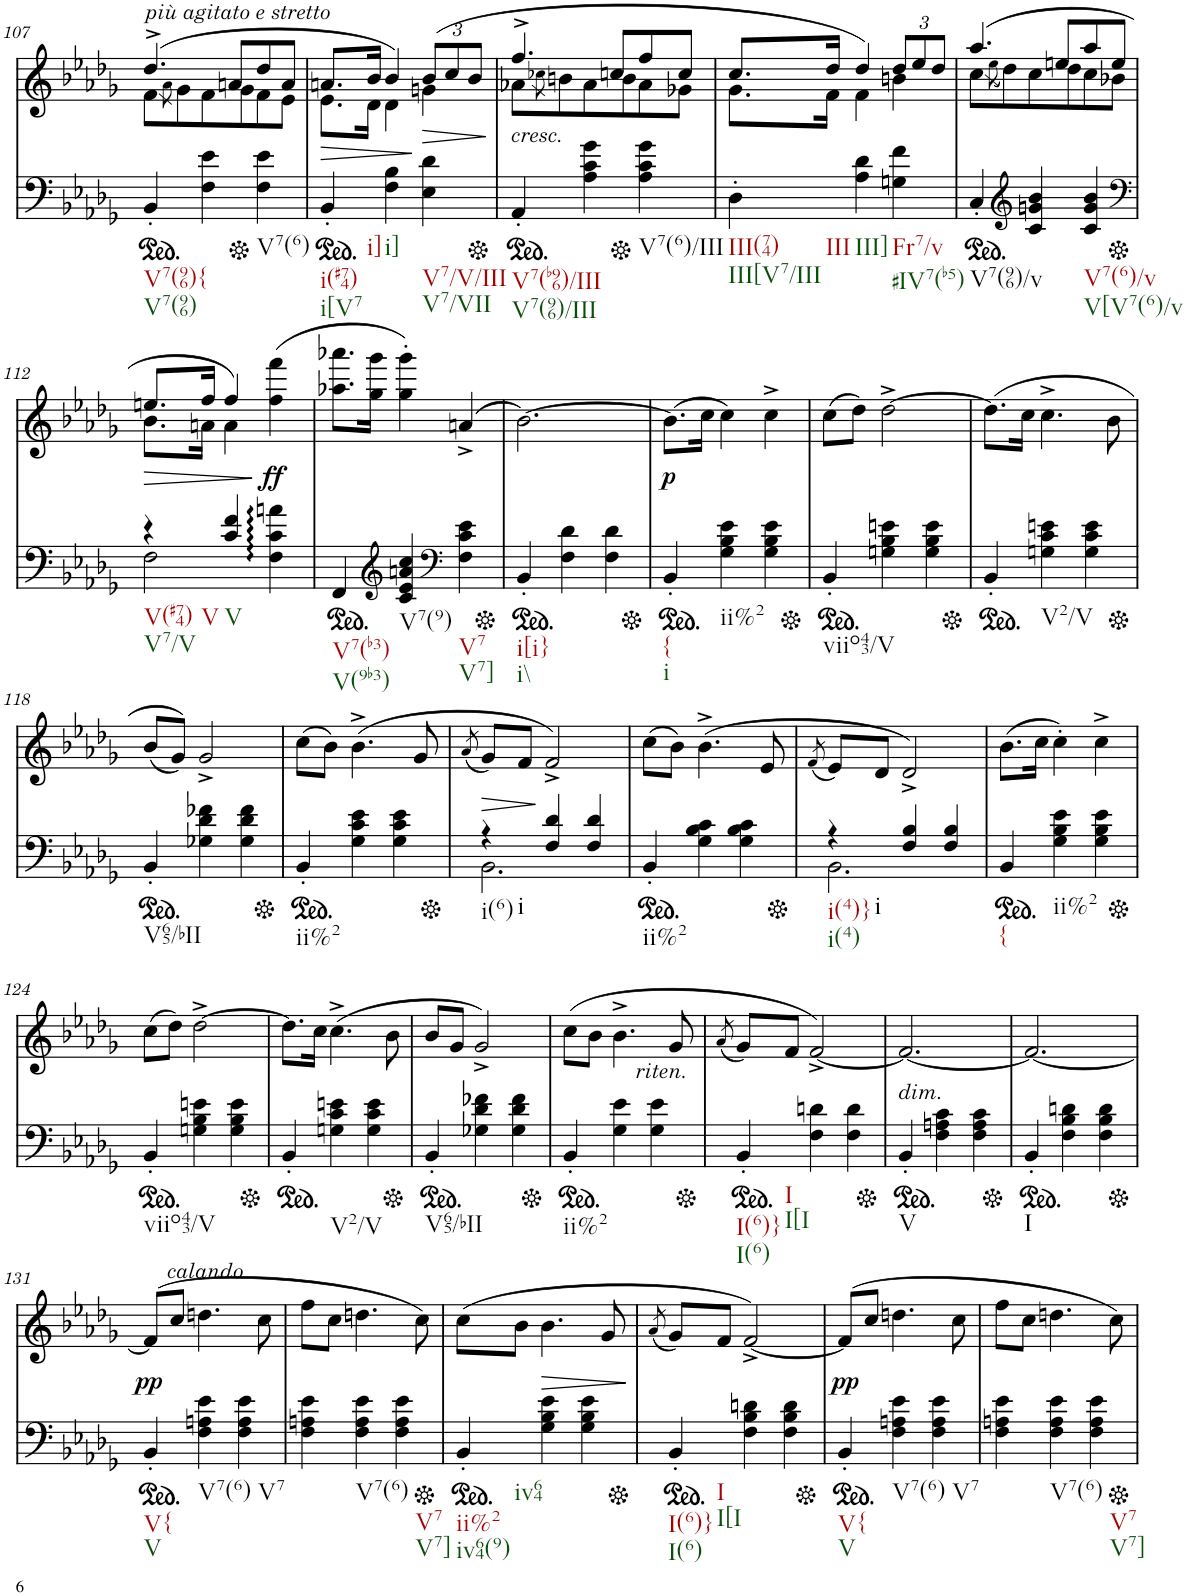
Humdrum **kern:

**kern	**kern	**dynam
*part2	*part1	*part1
*staff2	*staff1	*staff1
*I"piano	*I"piano	*
*I'Pno	*I'Pno	*
!!LO:PB:g=z
*clefF4	*clefG2	*
*k[b-e-a-d-g-]	*k[b-e-a-d-g-]	*
*M3/4	*M3/4	*
*ped	*	*
=107	=107	=107
*	*^	*
!	!LO:TX:b:i:t=più agitato e stretto	!	!
!LO:TX:b:t=V7(96){	!	!	!
!LO:TX:b:t=V7(96)	!	!	!
4BB-'/	(4.dd-^/	8f\L	.
.	.	8qa-\	.
.	.	8g-\	.
4F\ 4e-\	.	8f\	.
.	8an/L	8g-\	.
*Xped	*	*	*
!LO:TX:b:t=V7(6)	!	!	!
4F\ 4e-\	8dd-/	8f\	.
.	8a/J	8e-\J	.
=108	=108	=108	=108
*ped	*	*	*
!LO:TX:b:t=i(#74)	!	!	!
!LO:TX:b:t=i[V7	!	!	!
!LO:TX:b:t=i]	!	!	!
!	!	!	!LO:HP:b
4BB-'/	8.an/L	8.e-\L	>
.	16b-/Jk	16d-\Jk	.
!LO:TX:b:t=i]	!	!	!
4F\ 4B-\	4b-/)	4d-\	.
*	*Xbrackettup	*	*
!LO:TX:b:t=V7/V/III	!	!	!
!LO:TX:b:t=V7/VII	!	!	!
!	!	!	!LO:HP:n=1:b
4E-\ 4d-\	(12b-/L	4gn\	] >
.	12cc/	.	.
.	12b-/J	.	.
*	*v	*v	*
.	.	]
=109	=109	=109
*Xped	*	*
*ped	*	*
*	*^	*
!	!LO:TX:b:i:t=cresc.	!	!
!LO:TX:b:t=V7(b96)/III	!	!	!
!LO:TX:b:t=V7(96)/III	!	!	!
4AA-'/	4.ff^/	8a-X\L	.
.	.	8qcc-X\	.
.	.	8bn\	.
4A-\ 4c\ 4g-\	.	8a-\	.
.	8ccn/L	8b\	.
*Xped	*	*	*
!LO:TX:b:t=V7(6)/III	!	!	!
4A-\ 4c\ 4g-\	8ff/	8a-\	.
.	8cc/J	8g-X\J	.
=110	=110	=110	=110
!LO:TX:b:t=III(74)	!	!	!
!LO:TX:b:t=III[V7/III	!	!	!
!LO:TX:b:t=III	!	!	!
4D-'\	8.cc/L	8.g-\L	.
.	16dd-/Jk	16f\Jk	.
!LO:TX:b:t=III]	!	!	!
4A-\ 4d-\	4dd-/)	4f\	.
!LO:TX:b:t=Fr7/v	!	!	!
!LO:TX:b:t=#IV7(b5)	!	!	!
4Gn\ 4f\	12dd-/L	4bn\	.
.	12ee-/	.	.
.	12dd-/J	.	.
=111	=111	=111	=111
*ped	*	*	*
!LO:TX:b:t=V7(96)/v	!	!	!
4C'/	(4.aa-/	8cc\L	.
.	.	(8qee-\	.
.	.	8dd-\)	.
*clefG2	*	*	*
4c/ 4gn/ 4b-/	.	8cc\	.
.	8een/L	8dd-\	.
!LO:TX:b:t=V7(6)/v	!	!	!
!LO:TX:b:t=V[V7(6)/v	!	!	!
4c/ 4g/ 4b-/	8aa-/	8cc\	.
.	8ee/J	8b-X\J	.
!!LO:LB:g=z	!!
=112	=112	=112	=112
*clefF4	*	*	*
*Xped	*	*	*
*^	*	*	*
!LO:TX:b:t=V(#74)	!	!	!	!
!LO:TX:b:t=V7/V	!	!	!	!
!LO:TX:b:t=V	!	!	!	!
!	!	!	!	!LO:HP:b
4r	2F\	8.een/L	8.b-\L	>
.	.	16ff/Jk	16an\Jk	.
!LO:TX:b:t=V	!	!	!	!
4c/ 4f/	.	4ff/)	4a\	.
!	!	!	!	!LO:DY:n=1:b
4F\ 4c\ 4an\	4ryy	(4ff\ 4fff\	4ryy	] ff
*v	*v	*	*	*
*	*v	*v	*
=113	=113	=113
*ped	*	*
*^	*^	*
!LO:TX:b:t=V7(b3)	!	!	!	!
!LO:TX:b:t=V(9b3)	!	!	!	!
*v	*v	*	*	*
*	*v	*v	*
4FF/	8.aa-X\ 8.aaa-X\L	.
.	16gg-\ 16ggg-\Jk	.
*clefG2	*	*
!LO:TX:b:t=V7(9)	!	!
4c/ 4e-/ 4an/ 4cc/	4gg-\' 4ggg-\')	.
*clefF4	*	*
!LO:TX:b:t=V7	!	!
!LO:TX:b:t=V7]	!	!
4F\ 4c\ 4e-\	(4an^/	.
=114	=114	=114
*Xped	*	*
*ped	*	*
!LO:TX:b:t=i[i}	!	!
!LO:TX:b:t=i\\	!	!
4BB-'/	[2.b-\)	.
4F\ 4d-\	.	.
4F\ 4d-\	.	.
=115	=115	=115
*Xped	*	*
*ped	*	*
!LO:TX:b:t={	!	!
!LO:TX:b:t=i	!	!
!	!	!LO:DY:b
4BB-'/	(8.b-\L]	p
.	16cc\Jk	.
!LO:TX:b:t=ii%2	!	!
4G-\ 4B-\ 4e-\	4cc\)	.
4G-\ 4B-\ 4e-\	4cc^\	.
=116	=116	=116
*Xped	*	*
*ped	*	*
!LO:TX:b:t=viio43/V	!	!
4BB-'/	(8cc\L	.
.	8dd-\J)	.
4Gn\ 4B-\ 4en\	[2dd-^\	.
4G\ 4B-\ 4e\	.	.
=117	=117	=117
*Xped	*	*
*ped	*	*
4BB-'/	(8.dd-\L]	.
.	16cc\Jk	.
!LO:TX:b:t=V2/V	!	!
4Gn\ 4c\ 4en\	4.cc^\	.
4G\ 4c\ 4e\	.	.
.	8b-\	.
!!LO:LB:g=z
=118	=118	=118
*Xped	*	*
*ped	*	*
!LO:TX:b:t=V65/bII	!	!
4BB-'/	(8b-/L	.
.	8g-/J))	.
4G-X\ 4d-\ 4f-X\	2g-^/	.
4G-\ 4d-\ 4f-\	.	.
=119	=119	=119
*Xped	*	*
*ped	*	*
!LO:TX:b:t=ii%2	!	!
4BB-'/	(8cc\L	.
.	8b-\J)	.
4G-\ 4c\ 4e-\	(4.b-^\	.
4G-\ 4c\ 4e-\	.	.
.	8g-/	.
=120	=120	=120
.	(8qa-/	.
*Xped	*	*
*^	*	*
!LO:TX:b:t=i(6)	!	!	!
!LO:TX:b:t=i	!	!	!
4r	2.BB-\	8g-/L)	.
.	.	8f/J	.
4F/ 4d-/	.	2f^/)	.
4F/ 4d-/	.	.	.
*v	*v	*	*
=121	=121	=121
*ped	*	*
!LO:TX:b:t=ii%2	!	!
4BB-'/	(8cc\L	.
.	8b-\J)	.
4G-\ 4B-\ 4c\	(4.b-^\	.
4G-\ 4B-\ 4c\	.	.
.	8e-/	.
=122	=122	=122
.	(8qf/	.
*Xped	*	*
*^	*	*
!LO:TX:b:t=i(4)}	!	!	!
!LO:TX:b:t=i(4)	!	!	!
!LO:TX:b:t=i	!	!	!
4r	2.BB-\	8e-/L)	.
.	.	8d-/J	.
4F/ 4B-/	.	2d-^/)	.
4F/ 4B-/	.	.	.
*v	*v	*	*
=123	=123	=123
*ped	*	*
!LO:TX:b:t={	!	!
4BB-/	(8.b-\L	.
.	16cc\Jk	.
!LO:TX:b:t=ii%2	!	!
4G-\ 4B-\ 4e-\	4cc'\)	.
4G-\ 4B-\ 4e-\	4cc^\	.
!!LO:LB:g=z
=124	=124	=124
*Xped	*	*
*ped	*	*
!LO:TX:b:t=viio43/V	!	!
4BB-'/	(8cc\L	.
.	8dd-\J)	.
4Gn\ 4B-\ 4en\	[2dd-^\	.
4G\ 4B-\ 4e\	.	.
=125	=125	=125
*Xped	*	*
*ped	*	*
4BB-'/	8.dd-\L]	.
.	16cc\Jk	.
!LO:TX:b:t=V2/V	!	!
4Gn\ 4c\ 4en\	(4.cc^\	.
4G\ 4c\ 4e\	.	.
.	8b-\	.
=126	=126	=126
*Xped	*	*
*ped	*	*
!LO:TX:b:t=V65/bII	!	!
4BB-'/	8b-/L	.
.	8g-/J	.
4G-X\ 4d-\ 4f-X\	2g-^/)	.
4G-\ 4d-\ 4f-\	.	.
=127	=127	=127
*Xped	*	*
*ped	*	*
!LO:TX:b:t=ii%2	!	!
4BB-'/	(8cc\L	.
.	8b-\J	.
!	!LO:TX:b:i:t=riten.	!
4G-\ 4e-\	4.b-^\	.
4G-\ 4e-\	.	.
.	8g-/	.
=128	=128	=128
.	(8qa-/	.
*Xped	*	*
*ped	*	*
!LO:TX:b:t=I(6)}	!	!
!LO:TX:b:t=I(6)	!	!
!LO:TX:b:t=I	!	!
!LO:TX:b:t=I[I	!	!
4BB-'/	8g-/L)	.
.	8f/J	.
4F\ 4dn\	[2f^/)	.
4F\ 4d\	.	.
=129	=129	=129
*Xped	*	*
*ped	*	*
!	!LO:TX:b:i:t=dim.	!
!LO:TX:b:t=V	!	!
4BB-'/	2.f/_	.
4F\ 4An\ 4c\	.	.
4F\ 4A\ 4c\	.	.
=130	=130	=130
*Xped	*	*
*ped	*	*
!LO:TX:b:t=I	!	!
4BB-'/	2.f/_	.
4F\ 4B-\ 4dn\	.	.
4F\ 4B-\ 4d\	.	.
!!LO:LB:g=z
=131	=131	=131
*Xped	*	*
*ped	*	*
!	!LO:TX:b:i:t=calando	!
!LO:TX:b:t=V{	!	!
!LO:TX:b:t=V	!	!
!	!	!LO:DY:b
4BB-'/	(8f/L]	pp
.	8cc/J	.
!LO:TX:b:t=V7(6)	!	!
4F\ 4An\ 4e-\	4.ddn\	.
!LO:TX:b:t=V7	!	!
4F\ 4A\ 4e-\	.	.
.	8cc\	.
=132	=132	=132
4F\ 4An\ 4e-\	8ff\L	.
.	8cc\J	.
!LO:TX:b:t=V7(6)	!	!
4F\ 4A\ 4e-\	4.ddn\	.
!LO:TX:b:t=V7	!	!
!LO:TX:b:t=V7]	!	!
4F\ 4A\ 4e-\	.	.
.	8cc\)	.
=133	=133	=133
*Xped	*	*
*ped	*	*
!LO:TX:b:t=ii%2	!	!
!LO:TX:b:t=iv64(9)	!	!
!LO:TX:b:t=iv64	!	!
4BB-'/	(8cc\L	.
.	8b-\J	.
!	!	!LO:HP:b
4G-\ 4B-\ 4e-\	4.b-\	>
4G-\ 4B-\ 4e-\	.	.
.	8g-/	.
.	.	]
=134	=134	=134
.	(8qa-/	.
*Xped	*	*
*ped	*	*
!LO:TX:b:t=I(6)}	!	!
!LO:TX:b:t=I(6)	!	!
!LO:TX:b:t=I	!	!
!LO:TX:b:t=I[I	!	!
4BB-'/	8g-/L)	.
.	8f/J	.
4F\ 4B-\ 4dn\	[2f^/)	.
4F\ 4B-\ 4d\	.	.
=135	=135	=135
*Xped	*	*
*ped	*	*
!LO:TX:b:t=V{	!	!
!LO:TX:b:t=V	!	!
!	!	!LO:DY:b
4BB-'/	(8f/L]	pp
.	8cc/J	.
!LO:TX:b:t=V7(6)	!	!
4F\ 4An\ 4e-\	4.ddn\	.
!LO:TX:b:t=V7	!	!
4F\ 4A\ 4e-\	.	.
.	8cc\	.
=136	=136	=136
4F\ 4An\ 4e-\	8ff\L	.
.	8cc\J	.
!LO:TX:b:t=V7(6)	!	!
4F\ 4A\ 4e-\	4.ddn\	.
!LO:TX:b:t=V7	!	!
!LO:TX:b:t=V7]	!	!
4F\ 4A\ 4e-\	.	.
.	8cc\)	.
*Xped	*	*
=	=	=
*-	*-	*-
